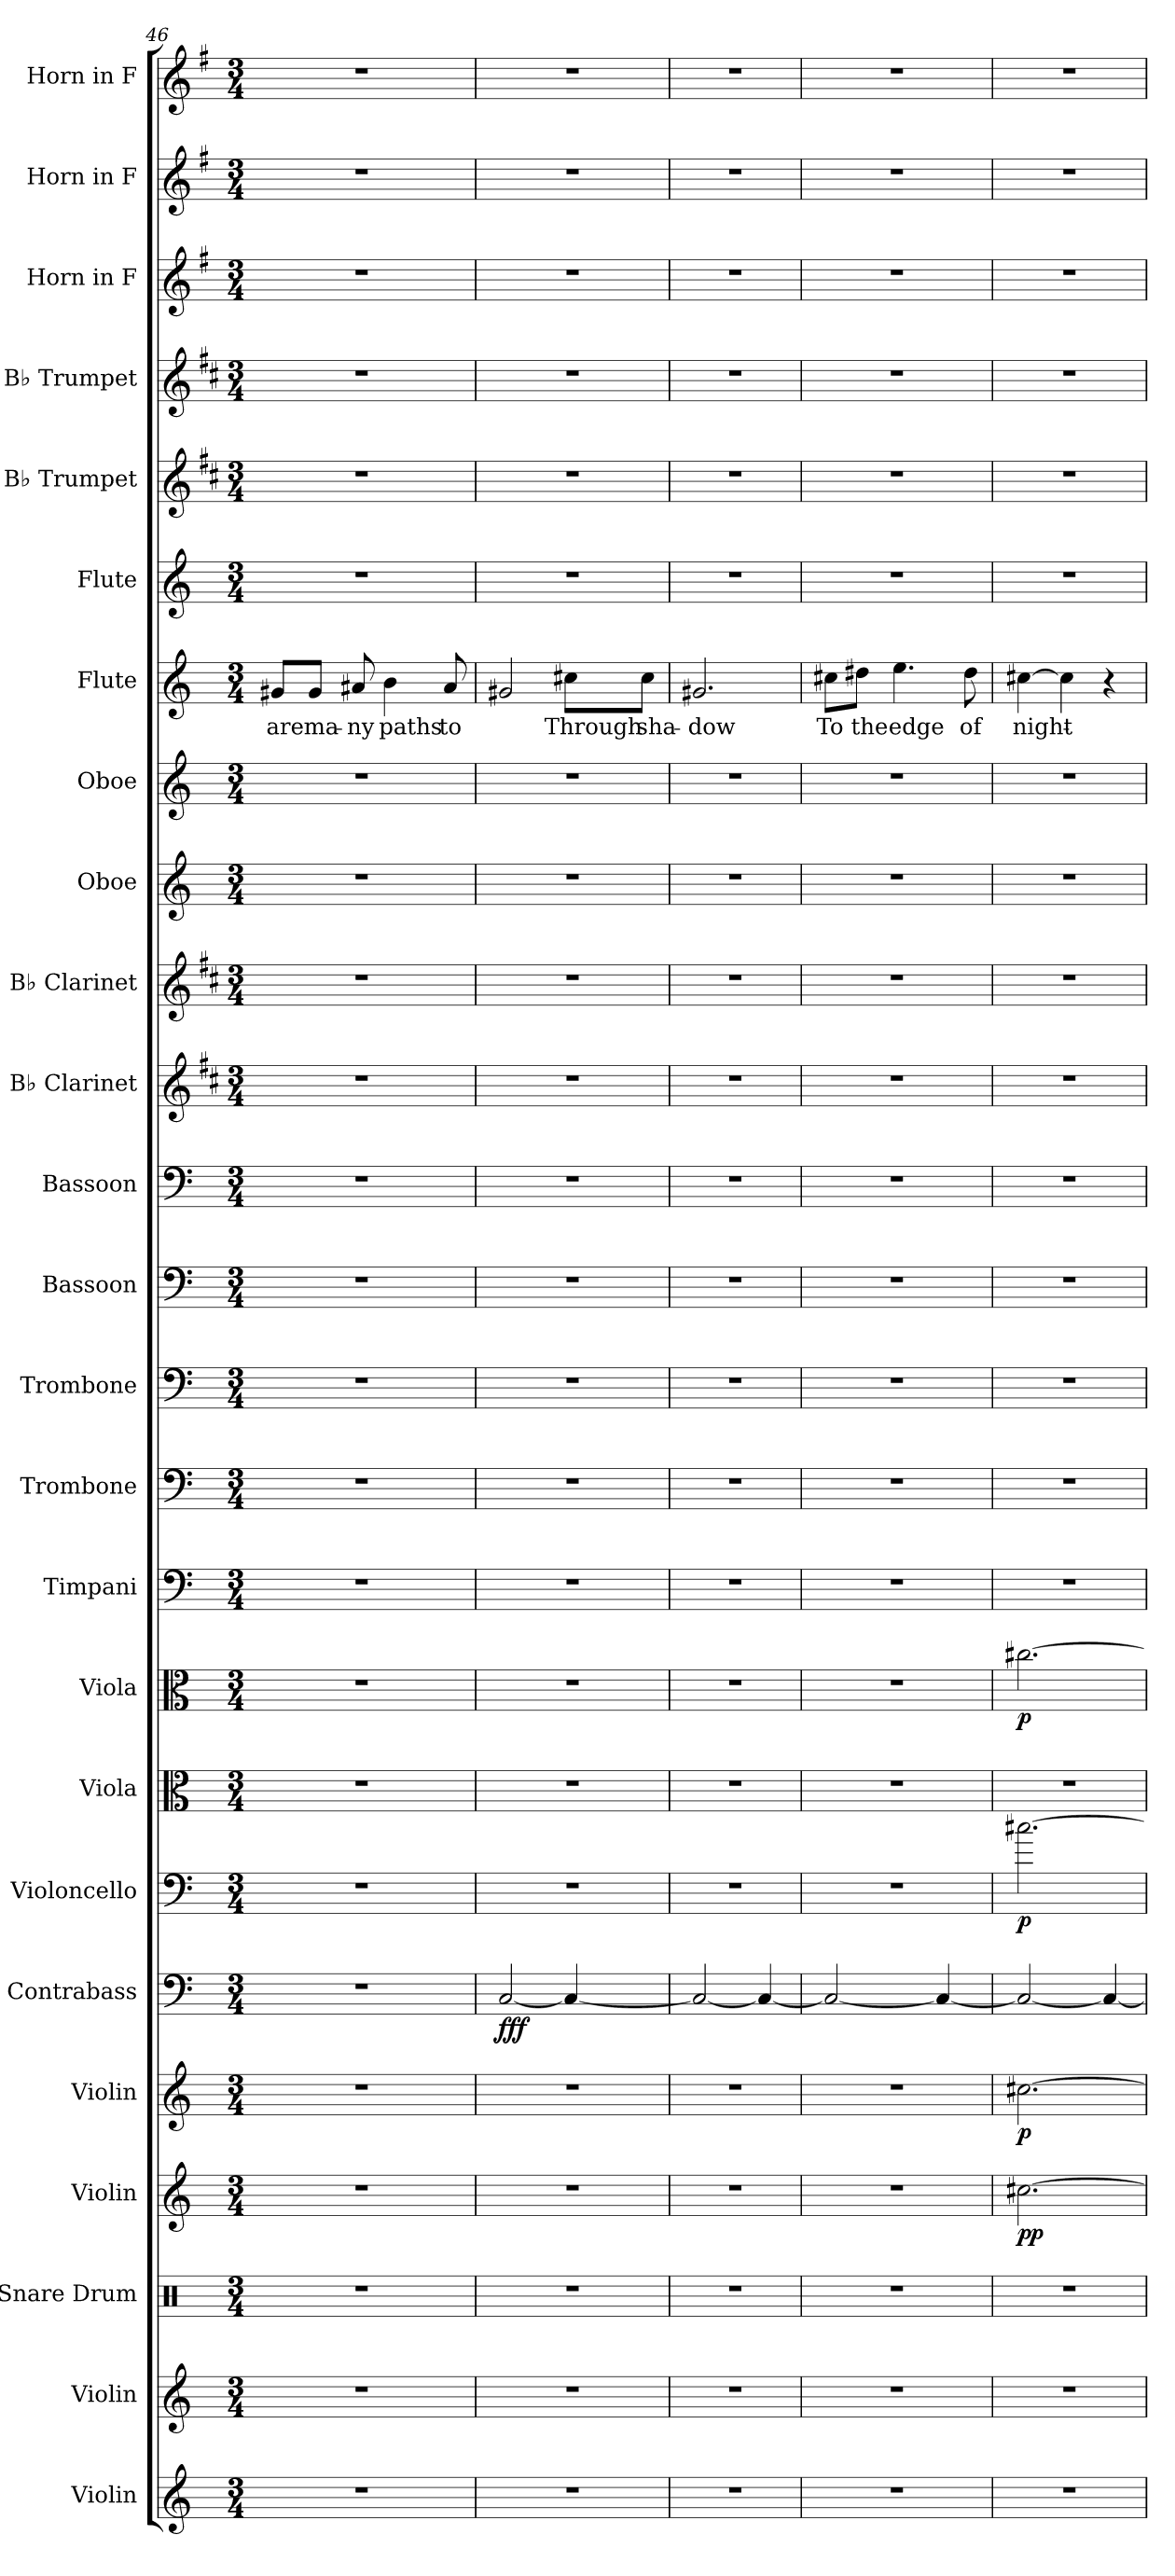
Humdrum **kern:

**kern	**kern	**kern	**kern	**dynam	**kern	**dynam	**kern	**dynam	**kern	**dynam	**kern	**kern	**dynam	**kern	**kern	**kern	**kern	**kern	**kern	**kern	**kern	**kern	**kern	**text	**kern	**kern	**kern	**kern	**kern	**kern
*part25	*part24	*part23	*part22	*part22	*part21	*part21	*part20	*part20	*part19	*part19	*part18	*part17	*part17	*part16	*part15	*part14	*part13	*part12	*part11	*part10	*part9	*part8	*part7	*part7	*part6	*part5	*part4	*part3	*part2	*part1
*staff25	*staff24	*staff23	*staff22	*staff22	*staff21	*staff21	*staff20	*staff20	*staff19	*staff19	*staff18	*staff17	*staff17	*staff16	*staff15	*staff14	*staff13	*staff12	*staff11	*staff10	*staff9	*staff8	*staff7	*staff7	*staff6	*staff5	*staff4	*staff3	*staff2	*staff1
*I"Violin	*I"Violin	*I"Snare Drum	*I"Violin	*	*I"Violin	*	*I"Contrabass	*	*I"Violoncello	*	*I"Viola	*I"Viola	*	*I"Timpani	*I"Trombone	*I"Trombone	*I"Bassoon	*I"Bassoon	*I"B♭ Clarinet	*I"B♭ Clarinet	*I"Oboe	*I"Oboe	*I"Flute	*	*I"Flute	*I"B♭ Trumpet	*I"B♭ Trumpet	*I"Horn in F	*I"Horn in F	*I"Horn in F
*I'Vln.	*I'Vln.	*I'Sn. Dr.	*I'Vln.	*	*I'Vln.	*	*I'Cb.	*	*I'Vc.	*	*I'Vla.	*I'Vla.	*	*I'Timp.	*I'Tbn.	*I'Tbn.	*I'Bsn.	*I'Bsn.	*I'B♭ Cl.	*I'B♭ Cl.	*I'Ob.	*I'Ob.	*I'Fl.	*	*I'Fl.	*I'B♭ Tpt.	*I'B♭ Tpt.	*	*	*
*clefG2	*clefG2	*clefX	*clefG2	*	*clefG2	*	*clefF4	*	*clefF4	*	*clefC3	*clefC3	*	*clefF4	*clefF4	*clefF4	*clefF4	*clefF4	*clefG2	*clefG2	*clefG2	*clefG2	*clefG2	*	*clefG2	*clefG2	*clefG2	*clefG2	*clefG2	*clefG2
*	*	*	*	*	*	*	*ITrd7c12	*	*	*	*	*	*	*	*	*	*	*	*ITrd1c2	*ITrd1c2	*	*	*	*	*	*ITrd1c2	*ITrd1c2	*ITrd4c7	*ITrd4c7	*ITrd4c7
*k[]	*k[]	*k[]	*k[]	*	*k[]	*	*k[]	*	*k[]	*	*k[]	*k[]	*	*k[]	*k[]	*k[]	*k[]	*k[]	*k[]	*k[]	*k[]	*k[]	*k[]	*	*k[]	*k[]	*k[]	*k[]	*k[]	*k[]
*M3/4	*M3/4	*M3/4	*M3/4	*	*M3/4	*	*M3/4	*	*M3/4	*	*M3/4	*M3/4	*	*M3/4	*M3/4	*M3/4	*M3/4	*M3/4	*M3/4	*M3/4	*M3/4	*M3/4	*M3/4	*	*M3/4	*M3/4	*M3/4	*M3/4	*M3/4	*M3/4
=46	=46	=46	=46	=46	=46	=46	=46	=46	=46	=46	=46	=46	=46	=46	=46	=46	=46	=46	=46	=46	=46	=46	=46	=46	=46	=46	=46	=46	=46	=46
2.r	2.r	2.r	2.r	.	2.r	.	2.r	.	2.r	.	2.r	2.r	.	2.r	2.r	2.r	2.r	2.r	2.r	2.r	2.r	2.r	8g#X/L	are	2.r	2.r	2.r	2.r	2.r	2.r
.	.	.	.	.	.	.	.	.	.	.	.	.	.	.	.	.	.	.	.	.	.	.	8g#/J	ma-	.	.	.	.	.	.
.	.	.	.	.	.	.	.	.	.	.	.	.	.	.	.	.	.	.	.	.	.	.	8a#X/	-ny	.	.	.	.	.	.
.	.	.	.	.	.	.	.	.	.	.	.	.	.	.	.	.	.	.	.	.	.	.	4b\	paths	.	.	.	.	.	.
.	.	.	.	.	.	.	.	.	.	.	.	.	.	.	.	.	.	.	.	.	.	.	8a#/	to	.	.	.	.	.	.
!!LO:PB:g=z
=47	=47	=47	=47	=47	=47	=47	=47	=47	=47	=47	=47	=47	=47	=47	=47	=47	=47	=47	=47	=47	=47	=47	=47	=47	=47	=47	=47	=47	=47	=47
!	!	!	!	!	!	!	!	!LO:DY:b	!	!	!	!	!	!	!	!	!	!	!	!	!	!	!	!	!	!	!	!	!	!
2.r	2.r	2.r	2.r	.	2.r	.	[2CC/	fff	2.r	.	2.r	2.r	.	2.r	2.r	2.r	2.r	2.r	2.r	2.r	2.r	2.r	2g#X/	.	2.r	2.r	2.r	2.r	2.r	2.r
.	.	.	.	.	.	.	4CC/_	.	.	.	.	.	.	.	.	.	.	.	.	.	.	.	8cc#X\L	Through	.	.	.	.	.	.
.	.	.	.	.	.	.	.	.	.	.	.	.	.	.	.	.	.	.	.	.	.	.	8cc#\J	sha-	.	.	.	.	.	.
=48	=48	=48	=48	=48	=48	=48	=48	=48	=48	=48	=48	=48	=48	=48	=48	=48	=48	=48	=48	=48	=48	=48	=48	=48	=48	=48	=48	=48	=48	=48
2.r	2.r	2.r	2.r	.	2.r	.	2CC/_	.	2.r	.	2.r	2.r	.	2.r	2.r	2.r	2.r	2.r	2.r	2.r	2.r	2.r	2.g#X/	dow	2.r	2.r	2.r	2.r	2.r	2.r
.	.	.	.	.	.	.	4CC/_	.	.	.	.	.	.	.	.	.	.	.	.	.	.	.	.	.	.	.	.	.	.	.
=49	=49	=49	=49	=49	=49	=49	=49	=49	=49	=49	=49	=49	=49	=49	=49	=49	=49	=49	=49	=49	=49	=49	=49	=49	=49	=49	=49	=49	=49	=49
2.r	2.r	2.r	2.r	.	2.r	.	2CC/_	.	2.r	.	2.r	2.r	.	2.r	2.r	2.r	2.r	2.r	2.r	2.r	2.r	2.r	8cc#X\L	To	2.r	2.r	2.r	2.r	2.r	2.r
.	.	.	.	.	.	.	.	.	.	.	.	.	.	.	.	.	.	.	.	.	.	.	8dd#X\J	the	.	.	.	.	.	.
.	.	.	.	.	.	.	.	.	.	.	.	.	.	.	.	.	.	.	.	.	.	.	4.ee\	edge	.	.	.	.	.	.
.	.	.	.	.	.	.	4CC/_	.	.	.	.	.	.	.	.	.	.	.	.	.	.	.	.	.	.	.	.	.	.	.
.	.	.	.	.	.	.	.	.	.	.	.	.	.	.	.	.	.	.	.	.	.	.	8dd#\	of	.	.	.	.	.	.
=50	=50	=50	=50	=50	=50	=50	=50	=50	=50	=50	=50	=50	=50	=50	=50	=50	=50	=50	=50	=50	=50	=50	=50	=50	=50	=50	=50	=50	=50	=50
!	!	!	!	!LO:DY:b	!	!LO:DY:b	!	!	!	!LO:DY:b	!	!	!LO:DY:b	!	!	!	!	!	!	!	!	!	!	!	!	!	!	!	!	!
2.r	2.r	2.r	[2.cc#X\	pp	[2.cc#X\	p	2CC/_	.	[2.cc#X\	p	2.r	[2.cc#X\	p	2.r	2.r	2.r	2.r	2.r	2.r	2.r	2.r	2.r	[4cc#X\	night-	2.r	2.r	2.r	2.r	2.r	2.r
.	.	.	.	.	.	.	.	.	.	.	.	.	.	.	.	.	.	.	.	.	.	.	4cc#\]	.	.	.	.	.	.	.
.	.	.	.	.	.	.	4CC/_	.	.	.	.	.	.	.	.	.	.	.	.	.	.	.	4r	.	.	.	.	.	.	.
=	=	=	=	=	=	=	=	=	=	=	=	=	=	=	=	=	=	=	=	=	=	=	=	=	=	=	=	=	=	=
*-	*-	*-	*-	*-	*-	*-	*-	*-	*-	*-	*-	*-	*-	*-	*-	*-	*-	*-	*-	*-	*-	*-	*-	*-	*-	*-	*-	*-	*-	*-
